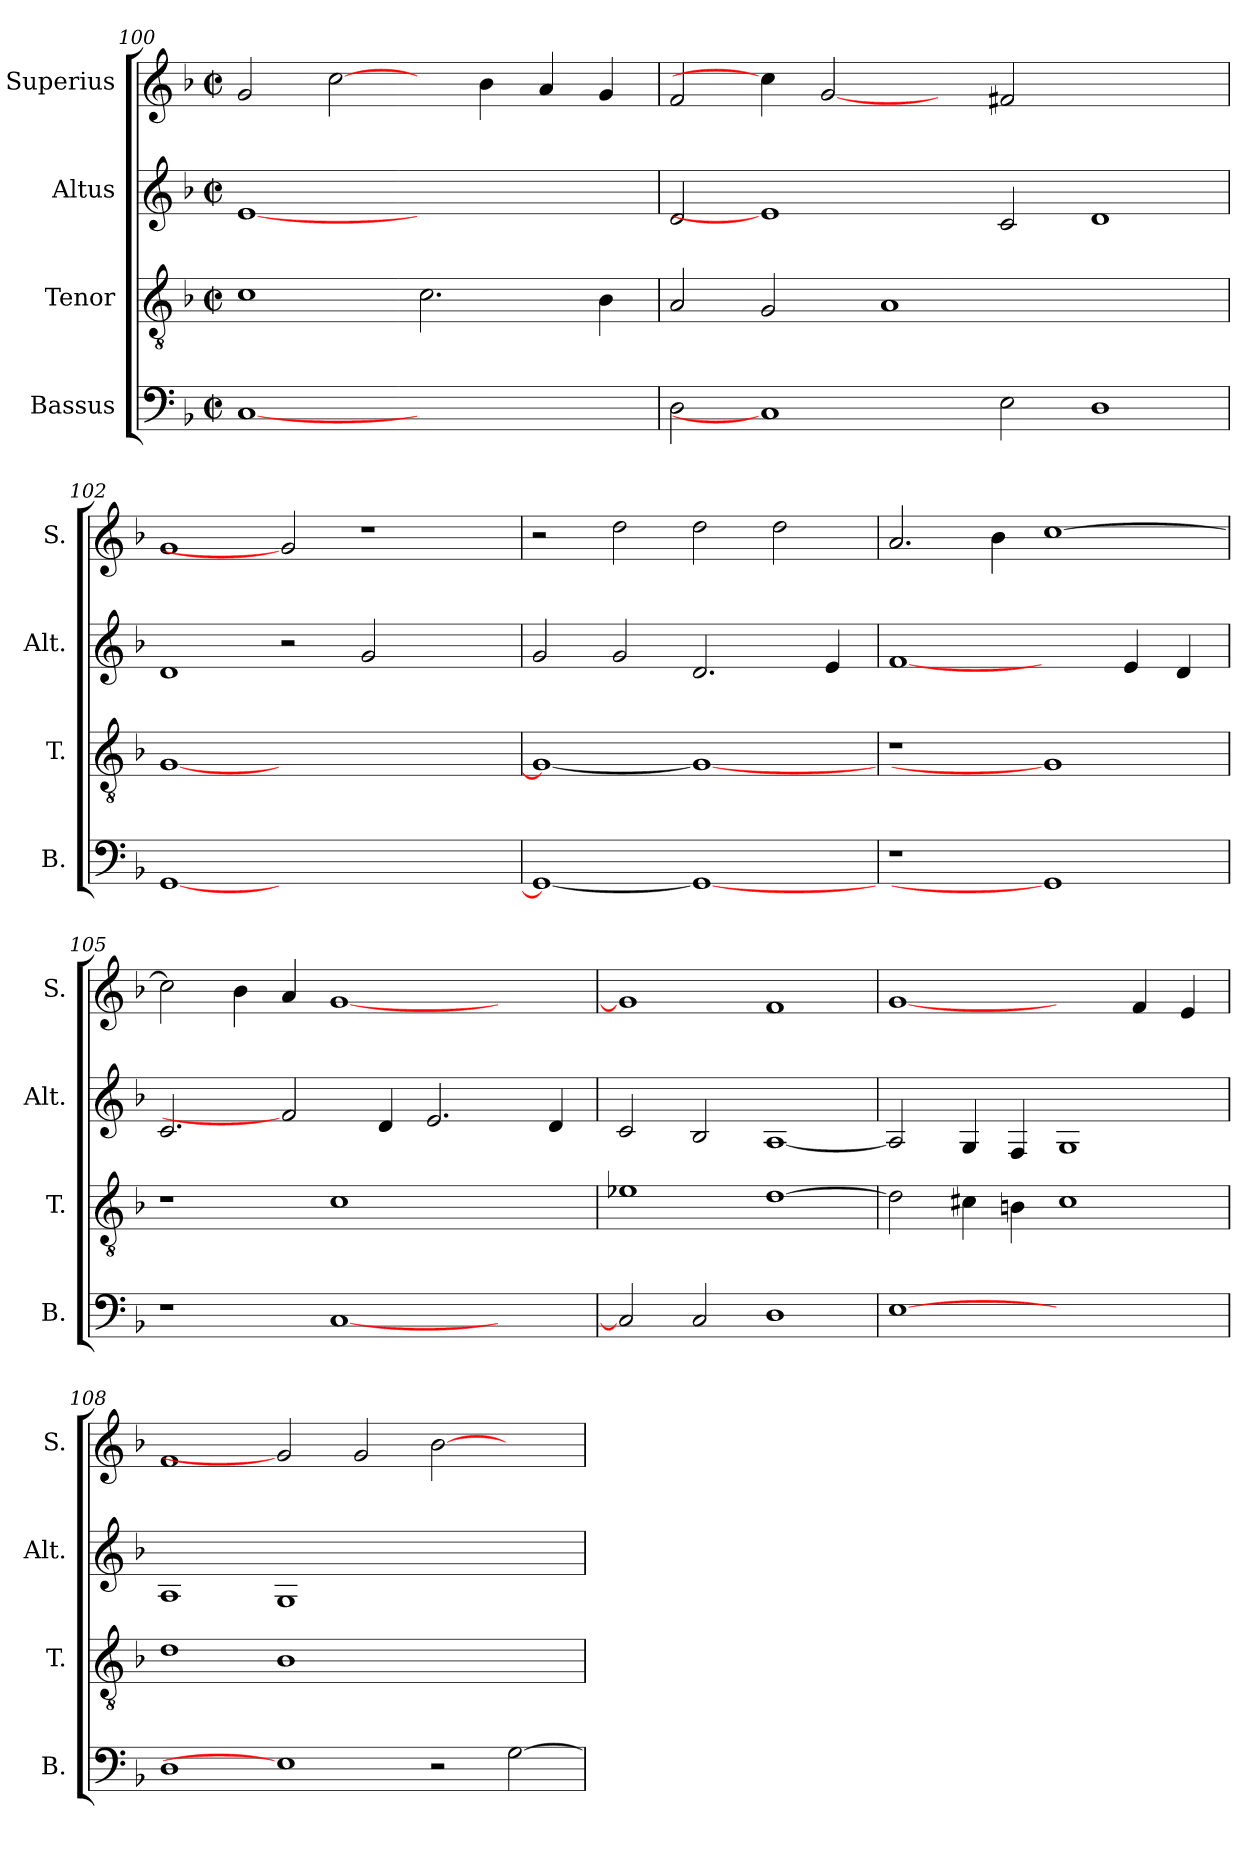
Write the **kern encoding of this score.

**kern	**kern	**kern	**kern
*part4	*part3	*part2	*part1
*staff4	*staff3	*staff2	*staff1
*I"Bassus	*I"Tenor	*I"Altus	*I"Superius
*I'B.	*I'T.	*I'Alt.	*I'S.
*clefF4	*clefGv2	*clefG2	*clefG2
*	*ITrd7c12	*	*
*k[b-]	*k[b-]	*k[b-]	*k[b-]
*F:	*F:	*F:	*F:
*M2/2	*M2/2	*M2/2	*M2/2
*met(c|)	*met(c|)	*met(c|)	*met(c|)
=100	=100	=100	=100
[1Ci	1Ci	[1ei	2gi/
.	.	.	[2cci\
1ryy	2.Ci\	1ryy	4ryy
.	.	.	4b-i\
.	.	.	4ai/
.	4BB-i\	.	4gi/
=101	=101	=101	=101
2Di\	2AAi/	2di/	2fi/
1Ci]	2GGi/	1ei]	4cci\]
.	.	.	[2gi
.	1AAi	.	.
.	.	.	4ryy
2Ei\	.	2ci/	2f#Xi/
1Di	1ryy	1di	1ryy
=102	=102	=102	=102
[<1GGi	[<1GGi	1di	1gi
1.ryy	1.ryy	2r	2gi]
.	.	2gi/	1r
.	.	2ryy	.
=103	=103	=103	=103
1GGi_<	1GGi_<	2gi/	2r
.	.	2gi/	2ddi\
1GGi_	1GGi_	2.di/	2ddi\
.	.	.	2ddi\
.	.	4ei/	.
!!LO:LB:g=z
=104	=104	=104	=104
!LO:N:vis=1	!LO:N:vis=1	!	!
1r	1r	[1fi	2.ai/
.	.	.	4b-i\
1GGi]	1GGi]	2ryy	[>1cci
.	.	4ei/	.
.	.	4di/	.
=105	=105	=105	=105
1r	1r	2.ci/	2cci\]
.	.	.	4b-i\
.	.	2fi]	4ai/
[<1Ci	1Ci	.	[<1gi
.	.	4di/	.
.	.	2.ei/	.
2ryy	2ryy	.	2ryy
.	.	4di/	.
=106	=106	=106	=106
2Ci/]	1E-Xi	2ci/	1gi]
2Ci/	.	2B-i/	.
1Di	[>1Di	[<1Ai	1fi
=107	=107	=107	=107
[1Ei	2Di\]	2Ai/]	[1gi
.	4C#Xi\	4Gi/	.
.	4BBni\	4Fi/	.
1ryy	1C#i	1Gi	2ryy
.	.	.	4fi/
.	.	.	4ei/
=108	=108	=108	=108
1Di	1Di	1Ai	1fi
1Ei]	1BB-i	1Gi	2gi]
.	.	.	2gi/
2r	1ryy	1ryy	[>2b-i\
[>2Gi\	.	.	2ryy
=	=	=	=
*-	*-	*-	*-
